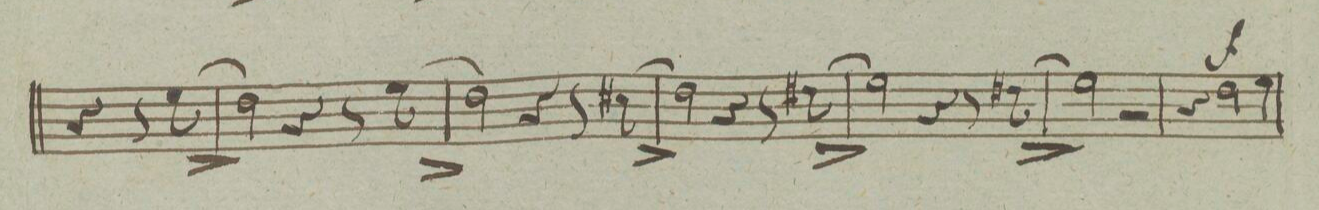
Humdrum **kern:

**kern	**dynam
*I"Corno Secundo in F.	*
*clefG2	*
*k[]	*
*met(c|)	*
*M2/2	*
4r	.
8r	.
(8a^<\	.
=49	=49
2g\)	.
4r	.
8r	.
(8a^<\	.
=50	=50
2g\)	.
4r	.
8r	.
8f#X^<\	.
=51	=51
2g\	.
4r	.
8r	.
(8g#X^<\	.
=52	=52
2a\)	.
4r	.
8r	.
(8g#X^<\	.
=53	=53
2a\)	.
2r	.
=54	=54
4r	.
2g\	f
4a\	.
=55	=55
*-	*-
